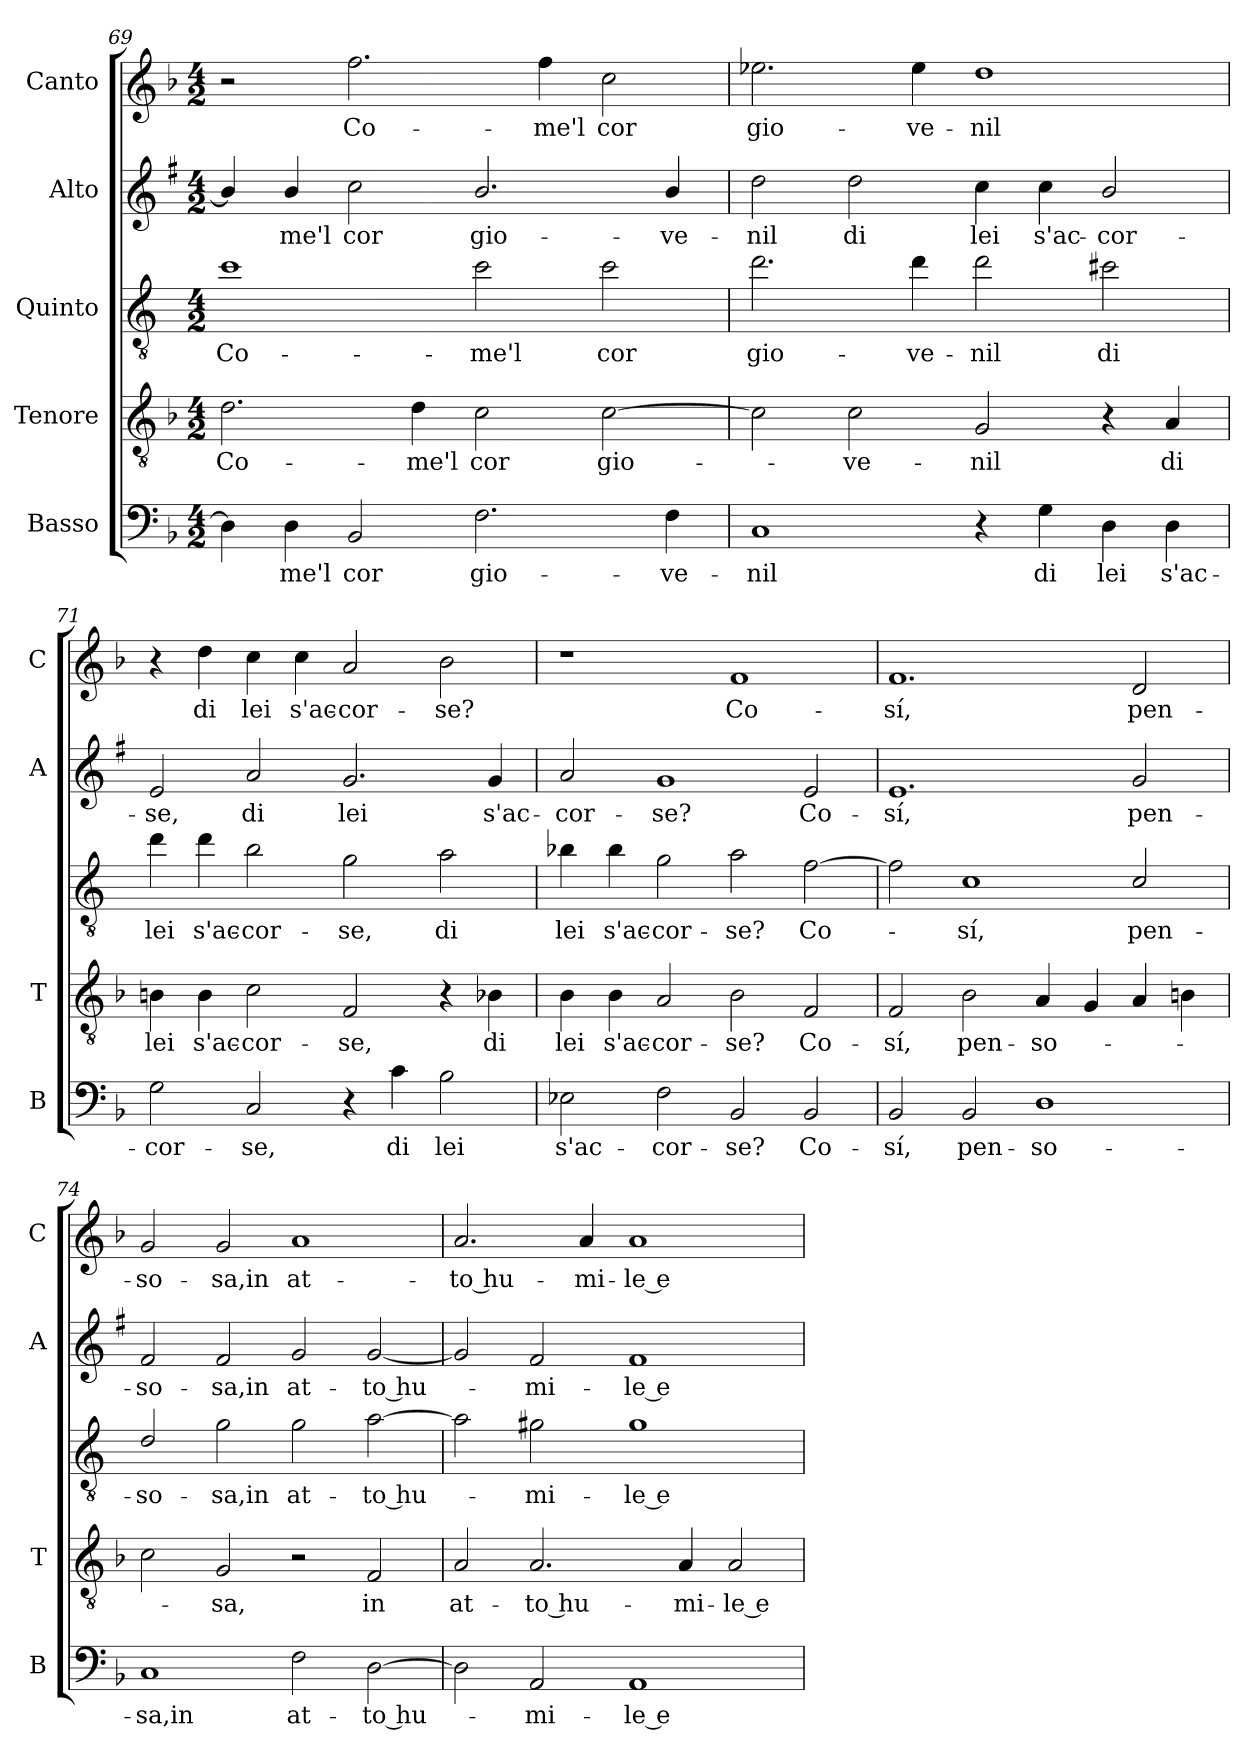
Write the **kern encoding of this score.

**kern	**text	**kern	**text	**kern	**text	**kern	**text	**kern	**text
*part5	*part5	*part4	*part4	*part3	*part3	*part2	*part2	*part1	*part1
*staff5	*staff5	*staff4	*staff4	*staff3	*staff3	*staff2	*staff2	*staff1	*staff1
*I"Basso	*	*I"Tenore	*	*I"Quinto	*	*I"Alto	*	*I"Canto	*
*I'B	*	*I'T	*	*	*	*I'A	*	*I'C	*
*clefF4	*	*clefGv2	*	*clefGv2	*	*clefG2	*	*clefG2	*
*	*	*	*	*ITrd4c7	*	*ITrd1c2	*	*	*
*k[b-]	*	*k[b-]	*	*k[b-]	*	*k[b-]	*	*k[b-]	*
*F:	*	*F:	*	*F:	*	*F:	*	*F:	*
*M4/2	*	*M4/2	*	*M4/2	*	*M4/2	*	*M4/2	*
=69	=69	=69	=69	=69	=69	=69	=69	=69	=69
!	!	!	!LO:LY:b	!	!LO:LY:b	!	!	!	!
4D\]	.	2.d\	Co-	1f	Co-	4a/]	.	2r	.
!	!LO:LY:b	!	!	!	!	!	!LO:LY:b	!	!
4D\	-me'l	.	.	.	.	4a/	-me'l	.	.
!	!LO:LY:b	!	!	!	!	!	!LO:LY:b	!	!LO:LY:b
2BB-/	cor	.	.	.	.	2b-\	cor	2.ff\	Co-
!	!	!	!LO:LY:b	!	!	!	!	!	!
.	.	4d\	-me'l	.	.	.	.	.	.
!	!LO:LY:b	!	!LO:LY:b	!	!LO:LY:b	!	!LO:LY:b	!	!
2.F\	gio-	2c\	cor	2f\	-me'l	2.a/	gio-	.	.
!	!	!	!	!	!	!	!	!	!LO:LY:b
.	.	.	.	.	.	.	.	4ff\	-me'l
!	!	!	!LO:LY:b	!	!LO:LY:b	!	!	!	!LO:LY:b
.	.	[2c\	gio-	2f\	cor	.	.	2cc\	cor
!	!LO:LY:b	!	!	!	!	!	!LO:LY:b	!	!
4F\	-ve-	.	.	.	.	4a/	-ve-	.	.
!!LO:PB:g=z
=70	=70	=70	=70	=70	=70	=70	=70	=70	=70
!	!LO:LY:b	!	!	!	!LO:LY:b	!	!LO:LY:b	!	!LO:LY:b
1C	-nil	2c\]	.	2.g\	gio-	2cc\	-nil	2.ee-X\	gio-
!	!	!	!LO:LY:b	!	!	!	!LO:LY:b	!	!
.	.	2c\	-ve-	.	.	2cc\	di	.	.
!	!	!	!	!	!LO:LY:b	!	!	!	!LO:LY:b
.	.	.	.	4g\	-ve-	.	.	4ee-\	-ve-
!	!	!	!LO:LY:b	!	!LO:LY:b	!	!LO:LY:b	!	!LO:LY:b
4r	.	2G/	-nil	2g\	-nil	4b-\	lei	1dd	-nil
!	!LO:LY:b	!	!	!	!	!	!LO:LY:b	!	!
4G\	di	.	.	.	.	4b-\	s'ac-	.	.
!	!LO:LY:b	!	!	!	!LO:LY:b	!	!LO:LY:b	!	!
4D\	lei	4r	.	2f#X\	di	2a/	-cor-	.	.
!	!LO:LY:b	!	!LO:LY:b	!	!	!	!	!	!
4D\	s'ac-	4A/	di	.	.	.	.	.	.
=71	=71	=71	=71	=71	=71	=71	=71	=71	=71
!	!LO:LY:b	!	!LO:LY:b	!	!LO:LY:b	!	!LO:LY:b	!	!
2G\	-cor-	4Bn\	lei	4g\	lei	2d/	-se,	4r	.
!	!	!	!LO:LY:b	!	!LO:LY:b	!	!	!	!LO:LY:b
.	.	4B\	s'ac-	4g\	s'ac-	.	.	4dd\	di
!	!LO:LY:b	!	!LO:LY:b	!	!LO:LY:b	!	!LO:LY:b	!	!LO:LY:b
2C/	-se,	2c\	-cor-	2e\	-cor-	2g/	di	4cc\	lei
!	!	!	!	!	!	!	!	!	!LO:LY:b
.	.	.	.	.	.	.	.	4cc\	s'ac-
!	!	!	!LO:LY:b	!	!LO:LY:b	!	!LO:LY:b	!	!LO:LY:b
4r	.	2F/	-se,	2c\	-se,	2.f/	lei	2a/	-cor-
!	!LO:LY:b	!	!	!	!	!	!	!	!
4c\	di	.	.	.	.	.	.	.	.
!	!LO:LY:b	!	!	!	!LO:LY:b	!	!	!	!LO:LY:b
2B-\	lei	4r	.	2d\	di	.	.	2b-\	-se?
!	!	!	!LO:LY:b	!	!	!	!LO:LY:b	!	!
.	.	4B-X\	di	.	.	4f/	s'ac-	.	.
=72	=72	=72	=72	=72	=72	=72	=72	=72	=72
!	!LO:LY:b	!	!LO:LY:b	!	!LO:LY:b	!	!LO:LY:b	!	!
2E-X\	s'ac-	4B-\	lei	4e-X\	lei	2g/	-cor-	1r	.
!	!	!	!LO:LY:b	!	!LO:LY:b	!	!	!	!
.	.	4B-\	s'ac-	4e-\	s'ac-	.	.	.	.
!	!LO:LY:b	!	!LO:LY:b	!	!LO:LY:b	!	!LO:LY:b	!	!
2F\	-cor-	2A/	-cor-	2c\	-cor-	1f	-se?	.	.
!	!LO:LY:b	!	!LO:LY:b	!	!LO:LY:b	!	!	!	!LO:LY:b
2BB-/	-se?	2B-\	-se?	2d\	-se?	.	.	1f	Co-
!	!LO:LY:b	!	!LO:LY:b	!	!LO:LY:b	!	!LO:LY:b	!	!
2BB-/	Co-	2F/	Co-	[2B-\	Co-	2d/	Co-	.	.
=73	=73	=73	=73	=73	=73	=73	=73	=73	=73
!	!LO:LY:b	!	!LO:LY:b	!	!	!	!LO:LY:b	!	!LO:LY:b
2BB-/	-sí,	2F/	-sí,	2B-\]	.	1.d	-sí,	1.f	-sí,
!	!LO:LY:b	!	!LO:LY:b	!	!LO:LY:b	!	!	!	!
2BB-/	pen-	2B-\	pen-	1F	-sí,	.	.	.	.
!	!LO:LY:b	!	!LO:LY:b	!	!	!	!	!	!
1D	-so-	4A/	-so-	.	.	.	.	.	.
.	.	4G/	.	.	.	.	.	.	.
!	!	!	!	!	!LO:LY:b	!	!LO:LY:b	!	!LO:LY:b
.	.	4A/	.	2F/	pen-	2f/	pen-	2d/	pen-
.	.	4Bn\	.	.	.	.	.	.	.
=74	=74	=74	=74	=74	=74	=74	=74	=74	=74
!	!LO:LY:b	!	!	!	!LO:LY:b	!	!LO:LY:b	!	!LO:LY:b
1C	-sa,in	2c\	.	2G/	-so-	2e/	-so-	2g/	-so-
!	!	!	!LO:LY:b	!	!LO:LY:b	!	!LO:LY:b	!	!LO:LY:b
.	.	2G/	-sa,	2c\	-sa,in	2e/	-sa,in	2g/	-sa,in
!	!LO:LY:b	!	!	!	!LO:LY:b	!	!LO:LY:b	!	!LO:LY:b
2F\	at-	2r	.	2c\	at-	2f/	at-	1a	at-
!	!LO:LY:b	!	!LO:LY:b	!	!LO:LY:b	!	!LO:LY:b	!	!
[2D\	-to hu-	2F/	in	[2d\	-to hu-	[2f/	-to hu-	.	.
!!LO:LB:g=z
=75	=75	=75	=75	=75	=75	=75	=75	=75	=75
!	!	!	!LO:LY:b	!	!	!	!	!	!LO:LY:b
2D\]	.	2A/	at-	2d\]	.	2f/]	.	2.a/	-to hu-
!	!LO:LY:b	!	!LO:LY:b	!	!LO:LY:b	!	!LO:LY:b	!	!
2AA/	-mi-	2.A/	-to hu-	2c#X\	-mi-	2e/	-mi-	.	.
!	!	!	!	!	!	!	!	!	!LO:LY:b
.	.	.	.	.	.	.	.	4a/	-mi-
!	!LO:LY:b	!	!	!	!LO:LY:b	!	!LO:LY:b	!	!LO:LY:b
1AA	-le e	.	.	1c#	-le e	1e	-le e	1a	-le e
!	!	!	!LO:LY:b	!	!	!	!	!	!
.	.	4A/	-mi-	.	.	.	.	.	.
!	!	!	!LO:LY:b	!	!	!	!	!	!
.	.	2A/	-le e	.	.	.	.	.	.
=	=	=	=	=	=	=	=	=	=
*-	*-	*-	*-	*-	*-	*-	*-	*-	*-
